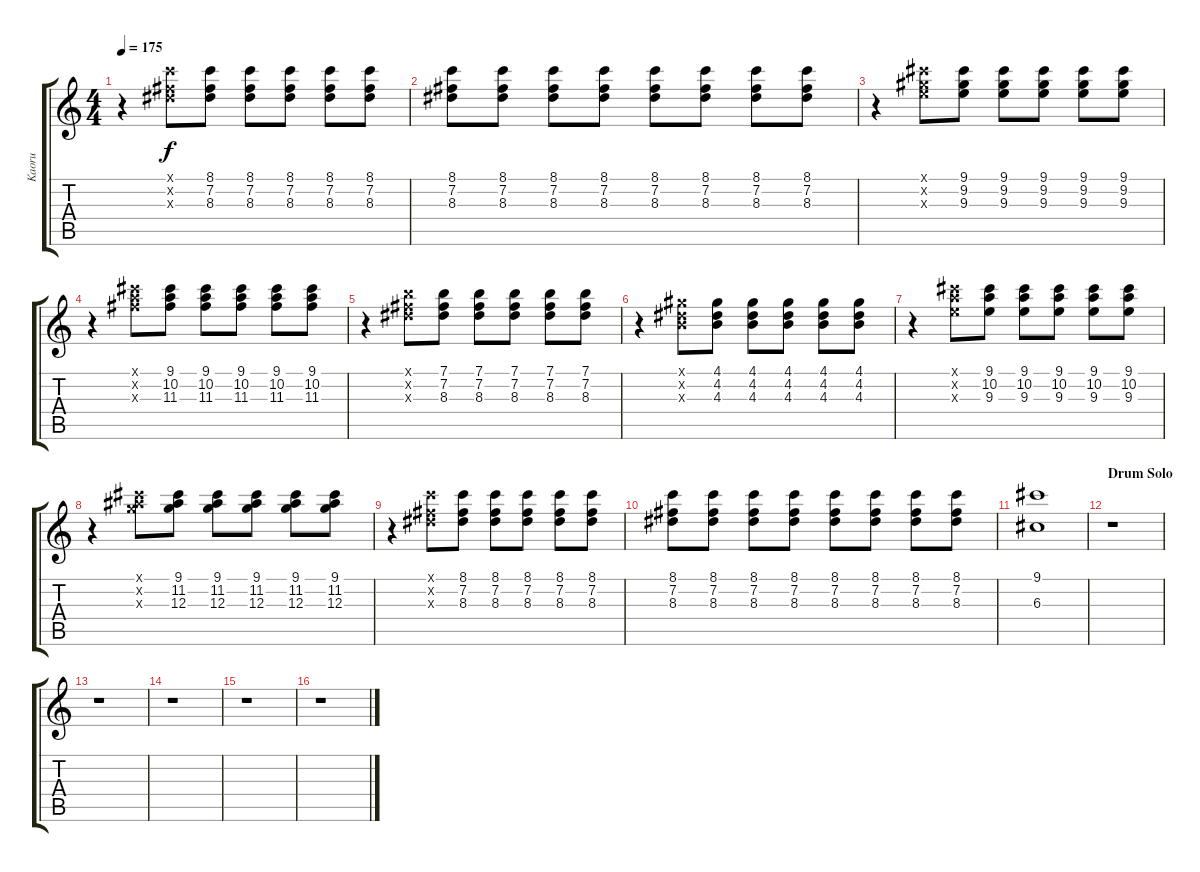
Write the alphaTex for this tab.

\track ("Kaoru" "Kaoru") {instrument distortionguitar}
\staff {score tabs}
\tuning (E4 B3 G3 D3 A2 E2) {hide}
\ts (4 4)
\tempo 175
\clef g2
\ks c
r.4{dy f} (8.1{x} 7.2{x} 8.3{x}).8 (8.1 7.2 8.3).8 (8.1 7.2 8.3).8 (8.1 7.2 8.3).8 (8.1 7.2 8.3).8 (8.1 7.2 8.3).8 |
(8.1 7.2 8.3).8 (8.1 7.2 8.3).8 (8.1 7.2 8.3).8 (8.1 7.2 8.3).8 (8.1 7.2 8.3).8 (8.1 7.2 8.3).8 (8.1 7.2 8.3).8 (8.1 7.2 8.3).8 |
r.4 (9.1{x} 9.2{x} 9.3{x}).8 (9.1 9.2 9.3).8 (9.1 9.2 9.3).8 (9.1 9.2 9.3).8 (9.1 9.2 9.3).8 (9.1 9.2 9.3).8 |
r.4 (9.1{x} 10.2{x} 11.3{x}).8 (9.1 10.2 11.3).8 (9.1 10.2 11.3).8 (9.1 10.2 11.3).8 (9.1 10.2 11.3).8 (9.1 10.2 11.3).8 |
r.4 (7.1{x} 7.2{x} 8.3{x}).8 (7.1 7.2 8.3).8 (7.1 7.2 8.3).8 (7.1 7.2 8.3).8 (7.1 7.2 8.3).8 (7.1 7.2 8.3).8 |
r.4 (4.1{x} 4.2{x} 4.3{x}).8 (4.1 4.2 4.3).8 (4.1 4.2 4.3).8 (4.1 4.2 4.3).8 (4.1 4.2 4.3).8 (4.1 4.2 4.3).8 |
r.4 (9.1{x} 10.2{x} 9.3{x}).8 (9.1 10.2 9.3).8 (9.1 10.2 9.3).8 (9.1 10.2 9.3).8 (9.1 10.2 9.3).8 (9.1 10.2 9.3).8 |
r.4 (9.1{x} 11.2{x} 12.3{x}).8 (9.1 11.2 12.3).8 (9.1 11.2 12.3).8 (9.1 11.2 12.3).8 (9.1 11.2 12.3).8 (9.1 11.2 12.3).8 |
r.4 (8.1{x} 7.2{x} 8.3{x}).8 (8.1 7.2 8.3).8 (8.1 7.2 8.3).8 (8.1 7.2 8.3).8 (8.1 7.2 8.3).8 (8.1 7.2 8.3).8 |
(8.1 7.2 8.3).8 (8.1 7.2 8.3).8 (8.1 7.2 8.3).8 (8.1 7.2 8.3).8 (8.1 7.2 8.3).8 (8.1 7.2 8.3).8 (8.1 7.2 8.3).8 (8.1 7.2 8.3).8 |
(9.1 6.3).1 |
\section ("" "Drum Solo")
r.1 |
r.1 |
r.1 |
r.1 |
r.1
